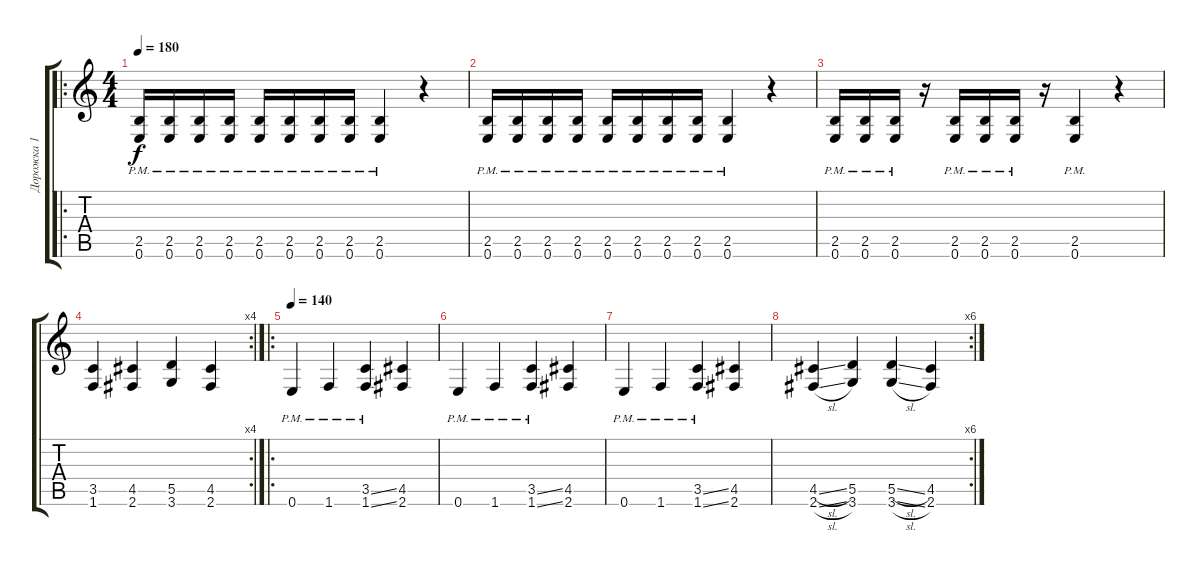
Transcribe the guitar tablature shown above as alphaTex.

\track ("Дорожка 1" "Дорожка 1") {instrument distortionguitar}
\staff {score tabs}
\tuning (E4 B3 G3 D3 A2 E2) {hide}
\ro
\ts (4 4)
\tempo 180
\clef g2
\ks c
(2.5{pm} 0.6{pm}).16{dy f instrument distortionguitar} (2.5{pm} 0.6{pm}).16 (2.5{pm} 0.6{pm}).16 (2.5{pm} 0.6{pm}).16 (2.5{pm} 0.6{pm}).16 (2.5{pm} 0.6{pm}).16 (2.5{pm} 0.6{pm}).16 (2.5{pm} 0.6{pm}).16 (2.5{pm} 0.6{pm}).4 r.4 |
(2.5{pm} 0.6{pm}).16 (2.5{pm} 0.6{pm}).16 (2.5{pm} 0.6{pm}).16 (2.5{pm} 0.6{pm}).16 (2.5{pm} 0.6{pm}).16 (2.5{pm} 0.6{pm}).16 (2.5{pm} 0.6{pm}).16 (2.5{pm} 0.6{pm}).16 (2.5{pm} 0.6{pm}).4 r.4 |
(2.5{pm} 0.6{pm}).16 (2.5{pm} 0.6{pm}).16 (2.5{pm} 0.6{pm}).16 r.16 (2.5{pm} 0.6{pm}).16 (2.5{pm} 0.6{pm}).16 (2.5{pm} 0.6{pm}).16 r.16 (2.5{pm} 0.6{pm}).4 r.4 |
\rc 4
(3.5 1.6).4 (4.5 2.6).4 (5.5 3.6).4 (4.5 2.6).4 |
\ro
\tempo 140
0.6{pm}.4 1.6{pm}.4 (3.5{ss pm} 1.6{ss pm}).4 (4.5 2.6).4 |
0.6{pm}.4 1.6{pm}.4 (3.5{ss pm} 1.6{ss pm}).4 (4.5 2.6).4 |
0.6{pm}.4 1.6{pm}.4 (3.5{ss pm} 1.6{ss pm}).4 (4.5 2.6).4 |
\rc 6
(4.5{sl} 2.6{sl}).4 (5.5 3.6).4 (5.5{sl} 3.6{sl}).4 (4.5 2.6).4
